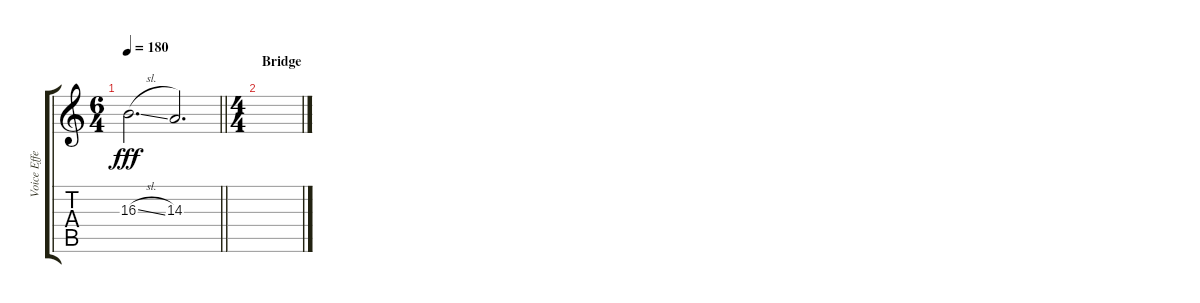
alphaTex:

\track ("Voice Effect" "Voice Effe") {instrument lead3calliope}
\staff {score tabs}
\tuning (E4 B3 G3 D3 A2 D2) {hide}
\ts (6 4)
\tempo 180
\clef g2
\barLineRight lightlight
\ks c
16.3{sl}.2{d dy fff} 14.3.2{d} |
\ts (4 4)
\section ("" "Bridge")
